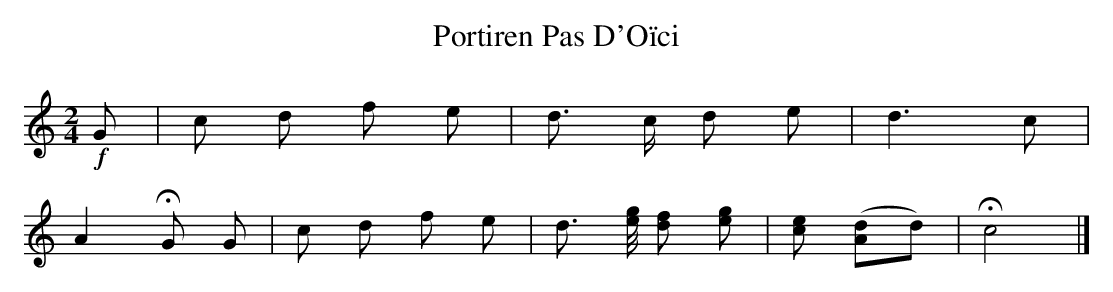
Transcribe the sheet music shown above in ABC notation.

X:1
T:Portiren Pas D'Oïci
M:2/4
L:1/8
K:C
!f! G | c d f e | d > c d e | d3 c |
A2 !fermata! G G | c d f e | d > [e/g/] [df] [eg] | [ce] ([Ad]d) | !fermata! c4 |]
